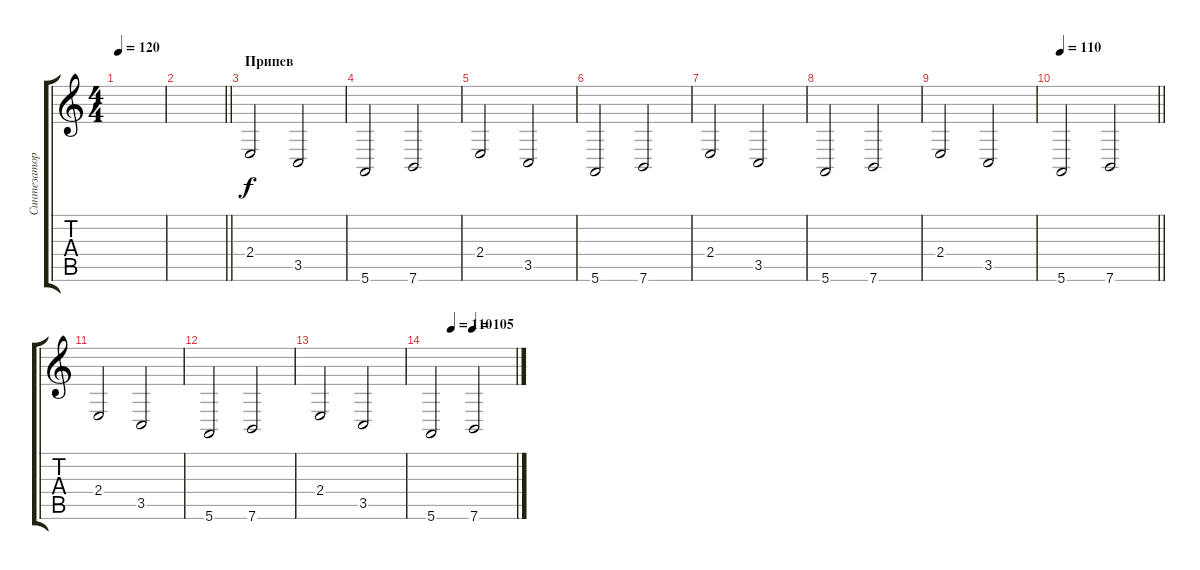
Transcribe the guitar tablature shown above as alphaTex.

\track ("Синтезатор 2" "Синтезатор") {instrument synthbrass1}
\staff {score tabs}
\tuning (E4 B3 G3 D3 A2 E2) {hide}
\ts (4 4)
\tempo 120
\clef g2
\ks c
|
\barLineRight lightlight
|
\section ("" "Припев")
2.4.2 3.5.2 |
5.6.2 7.6.2 |
2.4.2 3.5.2 |
5.6.2 7.6.2 |
2.4.2 3.5.2 |
5.6.2 7.6.2 |
2.4.2 3.5.2 |
\tempo 110
\barLineRight lightlight
5.6.2 7.6.2 |
2.4.2{volume 6} 3.5.2 |
5.6.2 7.6.2 |
2.4.2 3.5.2 |
\tempo (110 0.25)
\tempo (105 0.5)
5.6.2 7.6.2
